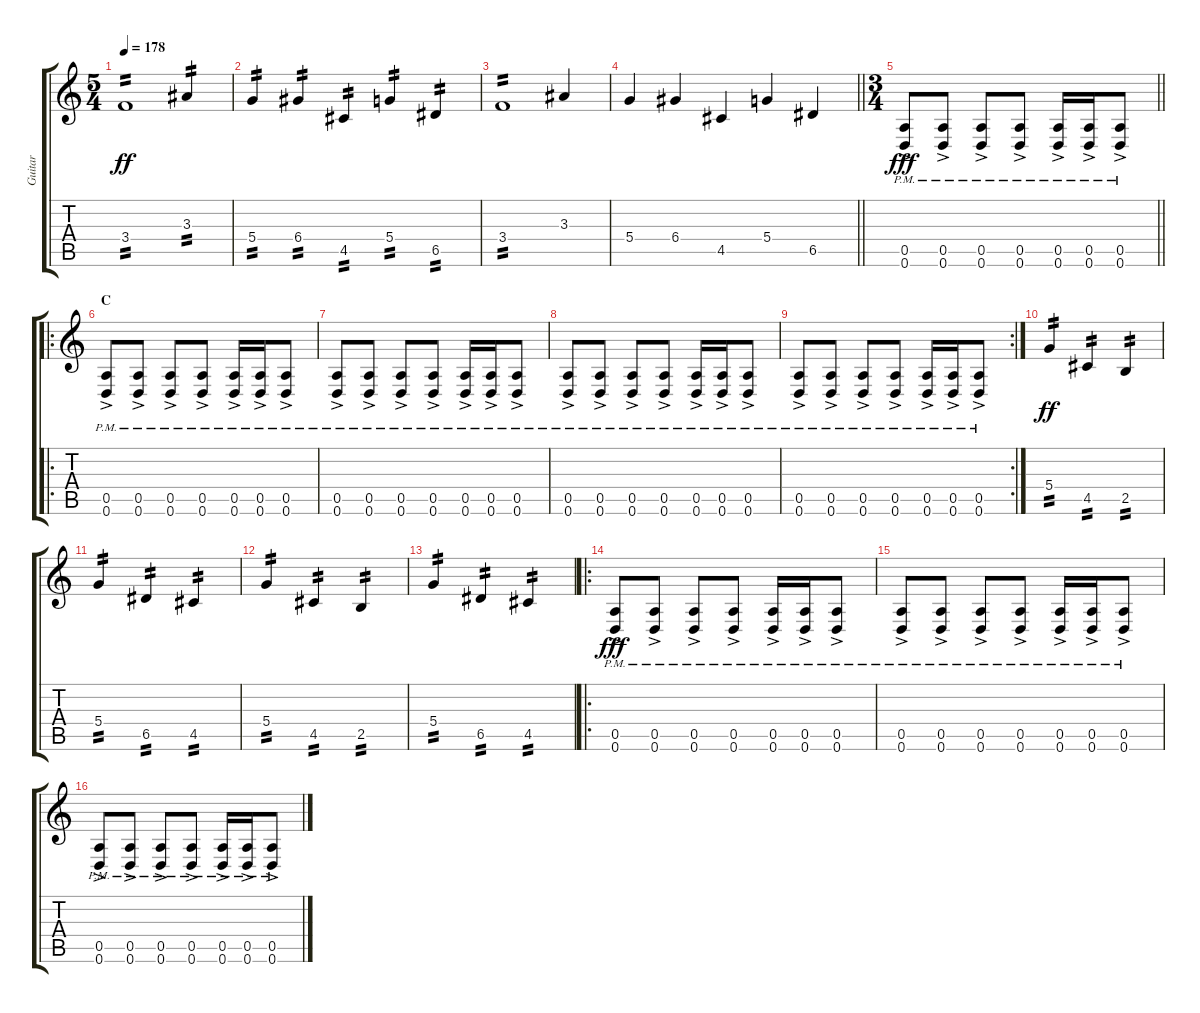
\track ("Guitar" "Guitar") {instrument distortionguitar}
\staff {score tabs}
\tuning (E4 B3 G3 D3 A2 D2) {hide}
\ts (5 4)
\tempo 178
\clef g2
\ks c
3.4.1{tp 2 dy ff} 3.3.4{tp 2} |
5.4.4{tp 2} 6.4.4{tp 2} 4.5.4{tp 2} 5.4.4{tp 2} 6.5.4{tp 2} |
3.4.1{tp 2} 3.3.4 |
\barLineRight lightlight
5.4.4 6.4.4 4.5.4 5.4.4 6.5.4 |
\ts (3 4)
\section ("" "")
\barLineRight lightlight
(0.5{ac pm} 0.6{ac pm}).8{dy fff} (0.5{ac pm} 0.6{ac pm}).8 (0.5{ac pm} 0.6{ac pm}).8 (0.5{ac pm} 0.6{ac pm}).8 (0.5{ac pm} 0.6{ac pm}).16 (0.5{ac pm} 0.6{ac pm}).16 (0.5{ac pm} 0.6{ac pm}).8 |
\ro
\section ("" "C")
(0.5{ac pm} 0.6{ac pm}).8 (0.5{ac pm} 0.6{ac pm}).8 (0.5{ac pm} 0.6{ac pm}).8 (0.5{ac pm} 0.6{ac pm}).8 (0.5{ac pm} 0.6{ac pm}).16 (0.5{ac pm} 0.6{ac pm}).16 (0.5{ac pm} 0.6{ac pm}).8 |
(0.5{ac pm} 0.6{ac pm}).8 (0.5{ac pm} 0.6{ac pm}).8 (0.5{ac pm} 0.6{ac pm}).8 (0.5{ac pm} 0.6{ac pm}).8 (0.5{ac pm} 0.6{ac pm}).16 (0.5{ac pm} 0.6{ac pm}).16 (0.5{ac pm} 0.6{ac pm}).8 |
(0.5{ac pm} 0.6{ac pm}).8 (0.5{ac pm} 0.6{ac pm}).8 (0.5{ac pm} 0.6{ac pm}).8 (0.5{ac pm} 0.6{ac pm}).8 (0.5{ac pm} 0.6{ac pm}).16 (0.5{ac pm} 0.6{ac pm}).16 (0.5{ac pm} 0.6{ac pm}).8 |
\rc 2
(0.5{ac pm} 0.6{ac pm}).8 (0.5{ac pm} 0.6{ac pm}).8 (0.5{ac pm} 0.6{ac pm}).8 (0.5{ac pm} 0.6{ac pm}).8 (0.5{ac pm} 0.6{ac pm}).16 (0.5{ac pm} 0.6{ac pm}).16 (0.5{ac pm} 0.6{ac pm}).8 |
5.4.4{tp 2 dy ff} 4.5.4{tp 2} 2.5.4{tp 2} |
5.4.4{tp 2} 6.5.4{tp 2} 4.5.4{tp 2} |
5.4.4{tp 2} 4.5.4{tp 2} 2.5.4{tp 2} |
5.4.4{tp 2} 6.5.4{tp 2} 4.5.4{tp 2} |
\ro
(0.5{ac pm} 0.6{ac pm}).8{dy fff} (0.5{ac pm} 0.6{ac pm}).8 (0.5{ac pm} 0.6{ac pm}).8 (0.5{ac pm} 0.6{ac pm}).8 (0.5{ac pm} 0.6{ac pm}).16 (0.5{ac pm} 0.6{ac pm}).16 (0.5{ac pm} 0.6{ac pm}).8 |
(0.5{ac pm} 0.6{ac pm}).8 (0.5{ac pm} 0.6{ac pm}).8 (0.5{ac pm} 0.6{ac pm}).8 (0.5{ac pm} 0.6{ac pm}).8 (0.5{ac pm} 0.6{ac pm}).16 (0.5{ac pm} 0.6{ac pm}).16 (0.5{ac pm} 0.6{ac pm}).8 |
(0.5{ac pm} 0.6{ac pm}).8 (0.5{ac pm} 0.6{ac pm}).8 (0.5{ac pm} 0.6{ac pm}).8 (0.5{ac pm} 0.6{ac pm}).8 (0.5{ac pm} 0.6{ac pm}).16 (0.5{ac pm} 0.6{ac pm}).16 (0.5{ac pm} 0.6{ac pm}).8
